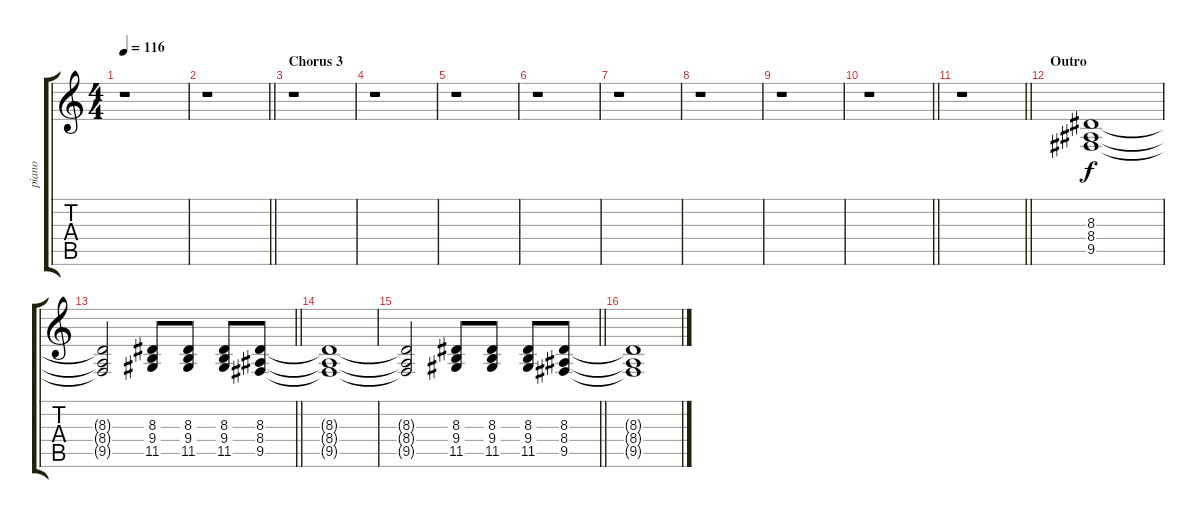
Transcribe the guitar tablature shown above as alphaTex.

\track ("piano" "piano") {instrument electricgrandpiano}
\staff {score tabs}
\tuning (E4 B3 G3 D3 A2 E2) {hide}
\ts (4 4)
\tempo 116
\clef g2
\ks c
r.1{dy f} |
\barLineRight lightlight
r.1 |
\section ("" "Chorus 3")
r.1 |
r.1 |
r.1 |
r.1 |
r.1 |
r.1 |
r.1 |
\barLineRight lightlight
r.1 |
\barLineRight lightlight
r.1 |
\section ("" "Outro")
(8.3 8.4 9.5).1 |
\barLineRight lightlight
(8.3{t} 8.4{t} 9.5{t}).2 (8.3 9.4 11.5).8 (8.3 9.4 11.5).8 (8.3 9.4 11.5).8 (8.3 8.4 9.5).8 |
(8.3{t} 8.4{t} 9.5{t}).1 |
\barLineRight lightlight
(8.3{t} 8.4{t} 9.5{t}).2 (8.3 9.4 11.5).8 (8.3 9.4 11.5).8 (8.3 9.4 11.5).8 (8.3 8.4 9.5).8 |
(8.3{t} 8.4{t} 9.5{t}).1
